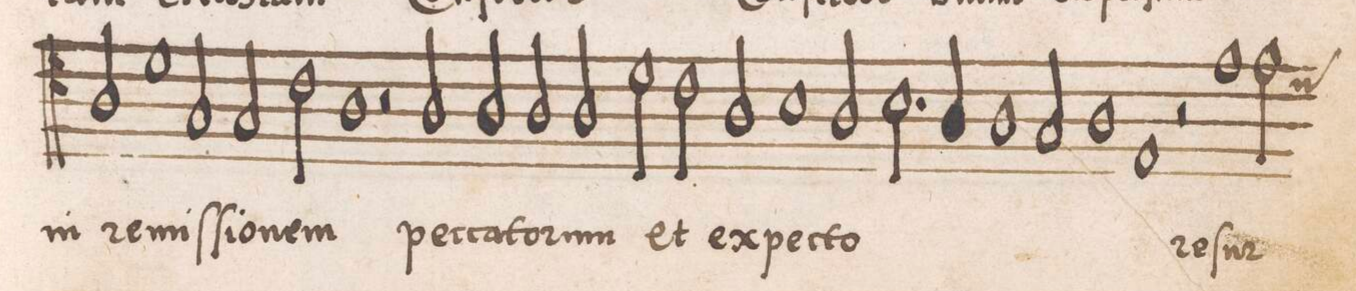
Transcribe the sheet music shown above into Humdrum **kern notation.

**kern	**text
*I"ALTVS	*
*clefC4	*
*k[]	*
*met(c|)	*
*M2/1	*
2A/	in
1d	re-
=158	=158
2G/	-miſ-
2G/	-ſi-
2c\	-o-
=159	=159
1A	-nem
2r	.
2A/	pec-
=160	=160
2A/	-ca-
2A/	-to-
2A/	-rum
2d\	et
=161	=161
2c\	.
2A/	ex-
1B	-pec-
=162	=162
2A/	-to
2.B\	.
4A/	.
1A	.
=163	=163
2G/	.
1A	.
=164	=164
1E	.
2r	.
1e	re-
=165	=165
*custos:d	*
2e\	-ſur-
*-	*-
